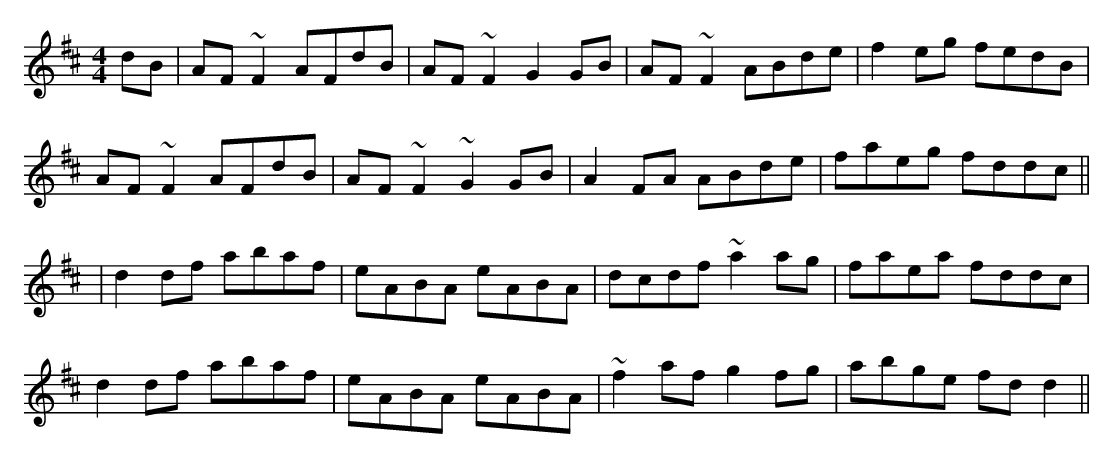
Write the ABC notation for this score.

X:1
M:4/4
K:D
dB|AF~F2 AFdB|AF ~F2 G2 GB|AF~F2 ABde|f2eg fedB|
AF~F2 AFdB|AF~F2 ~G2 GB|A2 FA ABde|faeg fddc||
|d2df abaf|eABA eABA|dcdf ~a2 ag|faea fddc|
d2df abaf|eABA eABA|~f2 af g2 fg|abge fdd2||
